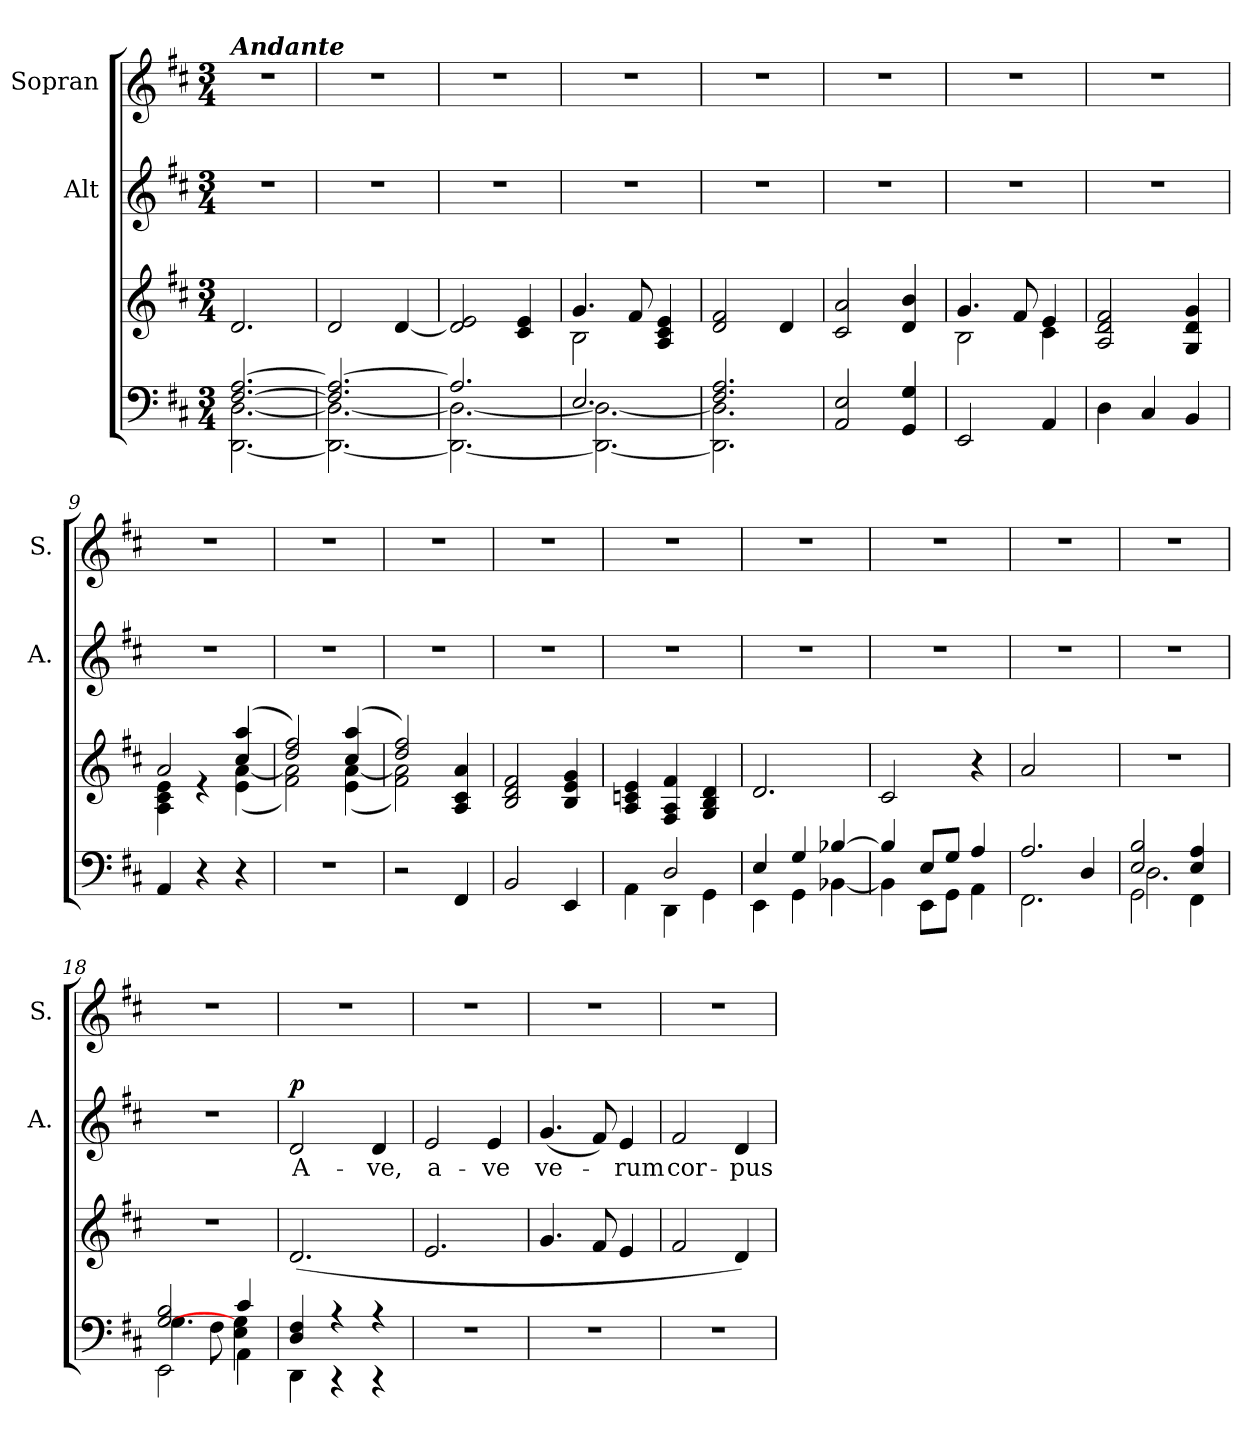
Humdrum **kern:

**kern	**kern	**kern	**text	**dynam	**kern
*part3	*part3	*part2	*part2	*part2	*part1
*staff4	*staff3	*staff2	*staff2	*staff2	*staff1
*	*	*I"Alt	*	*	*I"Sopran
*	*	*I'A.	*	*	*I'S.
*clefF4	*clefG2	*clefG2	*	*	*clefG2
*k[f#c#]	*k[f#c#]	*k[f#c#]	*	*	*k[f#c#]
*D:	*D:	*D:	*	*	*D:
*M3/4	*M3/4	*M3/4	*	*	*M3/4
=1	=1	=1	=1	=1	=1
*^	*	*	*	*	*
!	!	!	!	!	!	!LO:TX:a:Bi:t=Andante
[>2.F#/ [>2.A/	[<2.DD\ [<2.D\	2.d/	2.r	.	.	2.r
=2	=2	=2	=2	=2	=2	=2
2.F#/] 2.A/_	2.DD\_ 2.D\_	2d/	2.r	.	.	2.r
.	.	[4d/	.	.	.	.
=3	=3	=3	=3	=3	=3	=3
2.A/]	2.DD\_ 2.D\_	2d/] 2e/	2.r	.	.	2.r
.	.	4c#/ 4e/	.	.	.	.
=4	=4	=4	=4	=4	=4	=4
*	*	*^	*	*	*	*
2.E/	2.DD\_ 2.D\_	4.g/	2B\	2.r	.	.	2.r
.	.	8f#/	.	.	.	.	.
.	.	4A/ 4c#/ 4e/	4ryy	.	.	.	.
*	*	*v	*v	*	*	*	*
=5	=5	=5	=5	=5	=5	=5
2.F#/ 2.A/	2.DD\] 2.D\]	2d/ 2f#/	2.r	.	.	2.r
.	.	4d/	.	.	.	.
*v	*v	*	*	*	*	*
=6	=6	=6	=6	=6	=6
2AA/ 2E/	2c#/ 2a/	2.r	.	.	2.r
4GG/ 4G/	4d/ 4b/	.	.	.	.
=7	=7	=7	=7	=7	=7
*	*^	*	*	*	*
2EE/	4.g/	2B\	2.r	.	.	2.r
.	8f#/	.	.	.	.	.
4AA/	4e/	4c#\	.	.	.	.
*	*v	*v	*	*	*	*
!!LO:LB:g=z
=8	=8	=8	=8	=8	=8
4D\	2A/ 2d/ 2f#/	2.r	.	.	2.r
4C#/	.	.	.	.	.
4BB/	4G/ 4d/ 4g/	.	.	.	.
=9	=9	=9	=9	=9	=9
*	*^	*	*	*	*
4AA/	2a/	4A\ 4c#\ 4e\	2.r	.	.	2.r
4r	.	4rd	.	.	.	.
4r	(4cc#/ 4aa/	(4e\ [<4a\	.	.	.	.
=10	=10	=10	=10	=10	=10	=10
2.r	2dd/ 2ff#/)	2f#\ 2a\])	2.r	.	.	2.r
.	(4cc#/ 4aa/	(4e\ [<4a\	.	.	.	.
=11	=11	=11	=11	=11	=11	=11
2r	2dd/ 2ff#/)	2f#\ 2a\])	2.r	.	.	2.r
4FF#/	4A/ 4c#/ 4a/	4ryy	.	.	.	.
*	*v	*v	*	*	*	*
=12	=12	=12	=12	=12	=12
2BB/	2B/ 2d/ 2f#/	2.r	.	.	2.r
4EE/	4B/ 4e/ 4g/	.	.	.	.
=13	=13	=13	=13	=13	=13
*^	*	*	*	*	*
4ryy	4AA\	4A/ 4cn/ 4e/	2.r	.	.	2.r
2D/	4DD\	4F#/ 4A/ 4f#/	.	.	.	.
.	4GG\	4G/ 4B/ 4d/	.	.	.	.
=14	=14	=14	=14	=14	=14	=14
4E/	4EE\	2.d/	2.r	.	.	2.r
4G/	4GG\	.	.	.	.	.
[>4B-X/	[<4BB-X\	.	.	.	.	.
=15	=15	=15	=15	=15	=15	=15
4B-/]	4BB-\]	2c#/	2.r	.	.	2.r
8E/L	8EE\L	.	.	.	.	.
8G/J	8GG\J	.	.	.	.	.
4A/	4AA\	4r	.	.	.	.
!!LO:LB:g=z
=16	=16	=16	=16	=16	=16	=16
*	*^	*	*	*	*	*
2.A/	2.FF#\	2ryy	(2a/	2.r	.	.	2.r
.	.	4D/)	4ryy	.	.	.	.
=17	=17	=17	=17	=17	=17	=17	=17
2E/ 2B/	2GG\	2.D\	2.r	2.r	.	.	2.r
4E/ 4A/	4FF#\	.	.	.	.	.	.
=18	=18	=18	=18	=18	=18	=18	=18
[>2G/ 2B/	2EE\	4.G\	2.r	2.r	.	.	2.r
.	.	8F#\	.	.	.	.	.
4c#/	4AA\	4E\ 4G\	.	.	.	.	.
=19	=19	=19	=19	=19	=19	=19	=19
!	!	!	!	!	!LO:LY:b	!LO:DY:a	!
*	*v	*v	*	*	*	*	*
4D/ 4F#/	4DD\	(<2.d/	2d/	A-	p	2.r
4r	4r	.	.	.	.	.
!	!	!	!	!LO:LY:b	!	!
4r	4r	.	4d/	-ve,	.	.
=20	=20	=20	=20	=20	=20	=20
!	!	!	!	!LO:LY:b	!	!
*v	*v	*	*	*	*	*
2.r	2.e/	2e/	a-	.	2.r
!	!	!	!LO:LY:b	!	!
.	.	4e/	-ve	.	.
=21	=21	=21	=21	=21	=21
!	!	!	!LO:LY:b	!	!
2.r	4.g/	(<4.g/	ve-	.	2.r
.	8f#/	8f#/)	.	.	.
!	!	!	!LO:LY:b	!	!
.	4e/	4e/	-rum	.	.
=22	=22	=22	=22	=22	=22
!	!	!	!LO:LY:b	!	!
2.r	2f#/	2f#/	cor-	.	2.r
!	!	!	!LO:LY:b	!	!
.	4d/)	4d/	-pus	.	.
=	=	=	=	=	=
*-	*-	*-	*-	*-	*-
